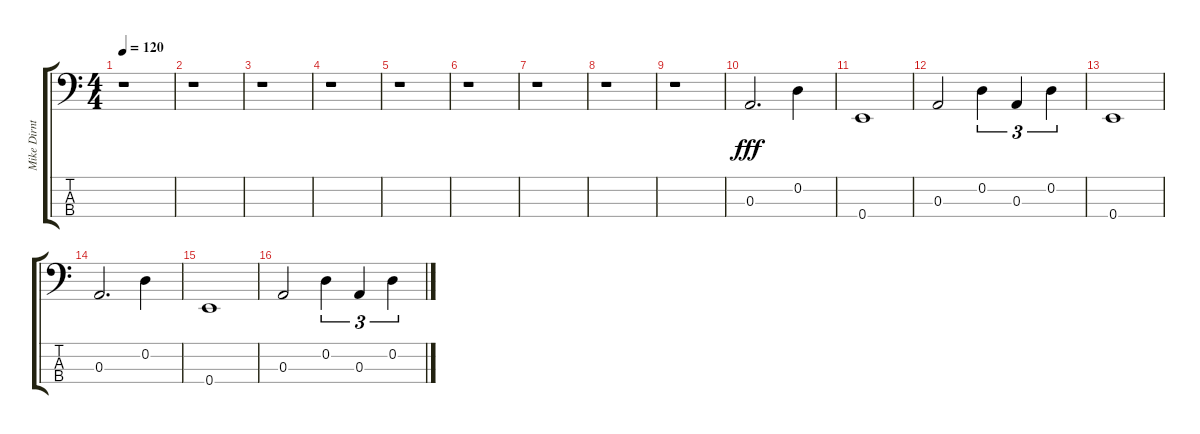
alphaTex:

\track ("Mike Dirnt" "Mike Dirnt") {instrument electricbasspick}
\staff {score tabs}
\tuning (G2 D2 A1 E1) {hide}
\ts (4 4)
\tempo 120
\clef f4
\ks c
r.1{dy fff} |
r.1 |
r.1 |
r.1 |
r.1 |
r.1 |
r.1 |
r.1 |
r.1 |
0.3.2{d} 0.2.4 |
0.4.1 |
0.3.2 0.2.4{tu (3 2)} 0.3.4{tu (3 2)} 0.2.4{tu (3 2)} |
0.4.1 |
0.3.2{d} 0.2.4 |
0.4.1 |
0.3.2 0.2.4{tu (3 2)} 0.3.4{tu (3 2)} 0.2.4{tu (3 2)}
